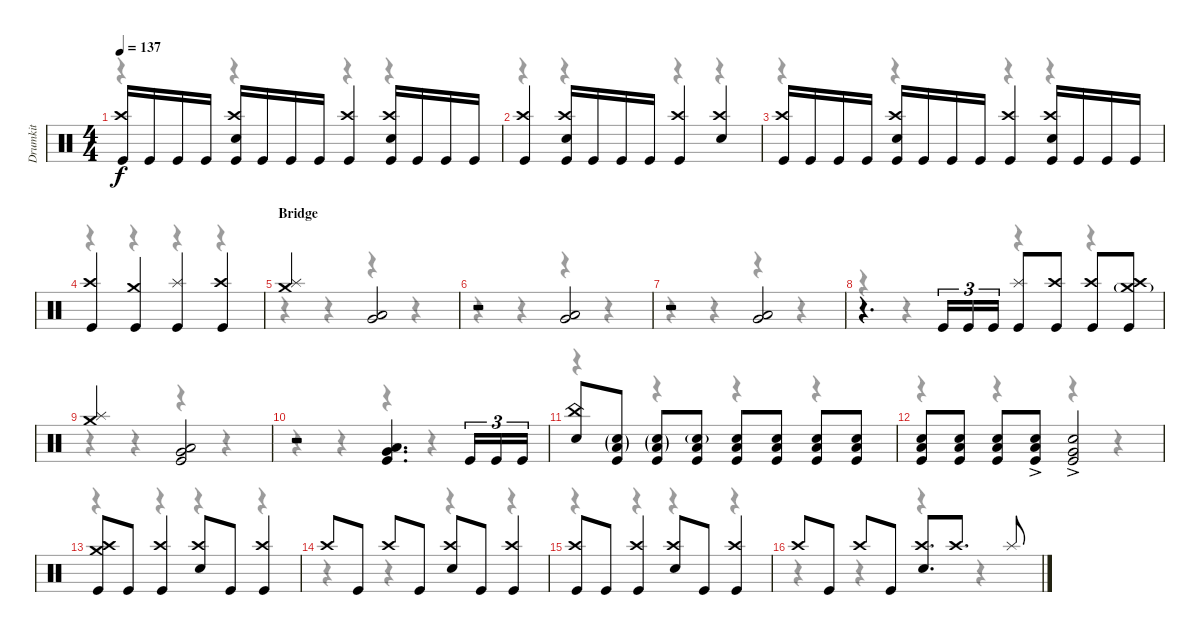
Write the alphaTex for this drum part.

\track ("Drumkit" "Drumkit") {instrument percussion}
\staff {score}
\articulation defaults
\voice
\ts (4 4)
\tempo 137
\clef neutral
\ks c
("Crash high (hit)" "Kick (hit)").16{dy f} "Kick (hit)".16 "Kick (hit)".16 "Kick (hit)".16 ("Crash high (hit)" "Snare (hit) 2" "Kick (hit)").16 "Kick (hit)".16 "Kick (hit)".16 "Kick (hit)".16 ("Crash high (hit)" "Kick (hit)").4 ("Crash high (hit)" "Snare (hit) 2" "Kick (hit)").16 "Kick (hit)".16 "Kick (hit)".16 "Kick (hit)".16 |
("Crash high (hit)" "Kick (hit)").4 ("Crash high (hit)" "Snare (hit) 2" "Kick (hit)").16 "Kick (hit)".16 "Kick (hit)".16 "Kick (hit)".16 ("Crash high (hit)" "Kick (hit)").4 ("Crash high (hit)" "Snare (hit) 2").4 |
("Crash high (hit)" "Kick (hit)").16 "Kick (hit)".16 "Kick (hit)".16 "Kick (hit)".16 ("Crash high (hit)" "Snare (hit) 2" "Kick (hit)").16 "Kick (hit)".16 "Kick (hit)".16 "Kick (hit)".16 ("Crash high (hit)" "Kick (hit)").4 ("Crash high (hit)" "Snare (hit) 2" "Kick (hit)").16 "Kick (hit)".16 "Kick (hit)".16 "Kick (hit)".16 |
("Crash high (hit)" "Kick (hit)").4 ("Crash medium (hit)" "Kick (hit)").4 ("Splash (hit)" "Kick (hit)").4 ("Crash high (hit)" "Kick (hit)").4 |
\section ("" "Bridge")
("Crash medium (hit)" "Splash (hit)").2 ("Very Low Tom (hit)" "Low Floor Tom (hit)").2 |
r.2 ("Very Low Tom (hit)" "Low Floor Tom (hit)").2 |
r.2 ("Very Low Tom (hit)" "Low Floor Tom (hit)").2 |
r.4{d} "Kick (hit)".16{tu (3 2)} "Kick (hit)".16{tu (3 2)} "Kick (hit)".16{tu (3 2)} ("Splash (hit)" "Kick (hit)").8 ("Crash high (hit)" "Kick (hit)").8 ("Crash high (hit)" "Kick (hit)").8 ("Crash medium (hit)"{g} "Crash high (hit)" "Kick (hit)").8 |
("Crash medium (hit)" "Splash (hit)").2 ("Very Low Tom (hit)" "Low Floor Tom (hit)" "Kick (hit)").2 |
r.2 ("Very Low Tom (hit)" "Low Floor Tom (hit)" "Kick (hit)").4{d} "Kick (hit)".16{tu (3 2)} "Kick (hit)".16{tu (3 2)} "Kick (hit)".16{tu (3 2)} |
("China (hit)" "Snare (hit) 2").8 ("Low Floor Tom (hit)"{g} "Snare (hit) 2"{g} "Kick (hit)").8 ("Low Floor Tom (hit)"{g} "Snare (hit) 2"{g} "Kick (hit)").8 ("Low Floor Tom (hit)" "Snare (hit) 2"{g} "Kick (hit)").8 ("Low Floor Tom (hit)" "Snare (hit) 2" "Kick (hit)").8 ("Low Floor Tom (hit)" "Snare (hit) 2" "Kick (hit)").8 ("Low Floor Tom (hit)" "Snare (hit) 2" "Kick (hit)").8 ("Low Floor Tom (hit)" "Snare (hit) 2" "Kick (hit)").8 |
("Low Floor Tom (hit)" "Snare (hit) 2" "Kick (hit)").8 ("Low Floor Tom (hit)" "Snare (hit) 2" "Kick (hit)").8 ("Low Floor Tom (hit)" "Snare (hit) 2" "Kick (hit)").8 ("Low Floor Tom (hit)" "Snare (hit) 2"{ac} "Kick (hit)").8 ("Very Low Tom (hit)"{ac} "Snare (hit) 2"{ac} "Kick (hit)").2 |
("Crash medium (hit)" "Crash high (hit)" "Kick (hit)").8 "Kick (hit)".8 ("Crash high (hit)" "Kick (hit)").4 ("Crash high (hit)" "Snare (hit) 2").8 "Kick (hit)".8 ("Crash high (hit)" "Kick (hit)").4 |
"Crash high (hit)".8 "Kick (hit)".8 "Crash high (hit)".8 "Kick (hit)".8 ("Crash high (hit)" "Snare (hit) 2").8 "Kick (hit)".8 ("Crash high (hit)" "Kick (hit)").4 |
("Crash high (hit)" "Kick (hit)").8 "Kick (hit)".8 ("Crash high (hit)" "Kick (hit)").4 ("Crash high (hit)" "Snare (hit) 2").8 "Kick (hit)".8 ("Crash high (hit)" "Kick (hit)").4 |
"Crash high (hit)".8 "Kick (hit)".8 "Crash high (hit)".8 "Kick (hit)".8 ("Crash high (hit)" "Snare (hit) 2").8{d} "Crash high (hit)".8{d} "Splash (hit)".8
\voice
\clef neutral
\ottava regular
\simile none
\ks c
r.4{dy f} r.4 r.4 r.4 |
r.4 r.4 r.4 r.4 |
r.4 r.4 r.4 r.4 |
r.4 r.4 r.4 r.4 |
r.4 r.4 r.4 r.4 |
r.4 r.4 r.4 r.4 |
r.4 r.4 r.4 r.4 |
r.4 r.4 r.4 r.4 |
r.4 r.4 r.4 r.4 |
r.4 r.4 r.4 r.4 |
r.4 r.4 r.4 r.4 |
r.4 r.4 r.4 r.4 |
r.4 r.4 r.4 r.4 |
r.4 r.4 r.4 r.4 |
r.4 r.4 r.4 r.4 |
r.4 r.4 r.4 r.4
